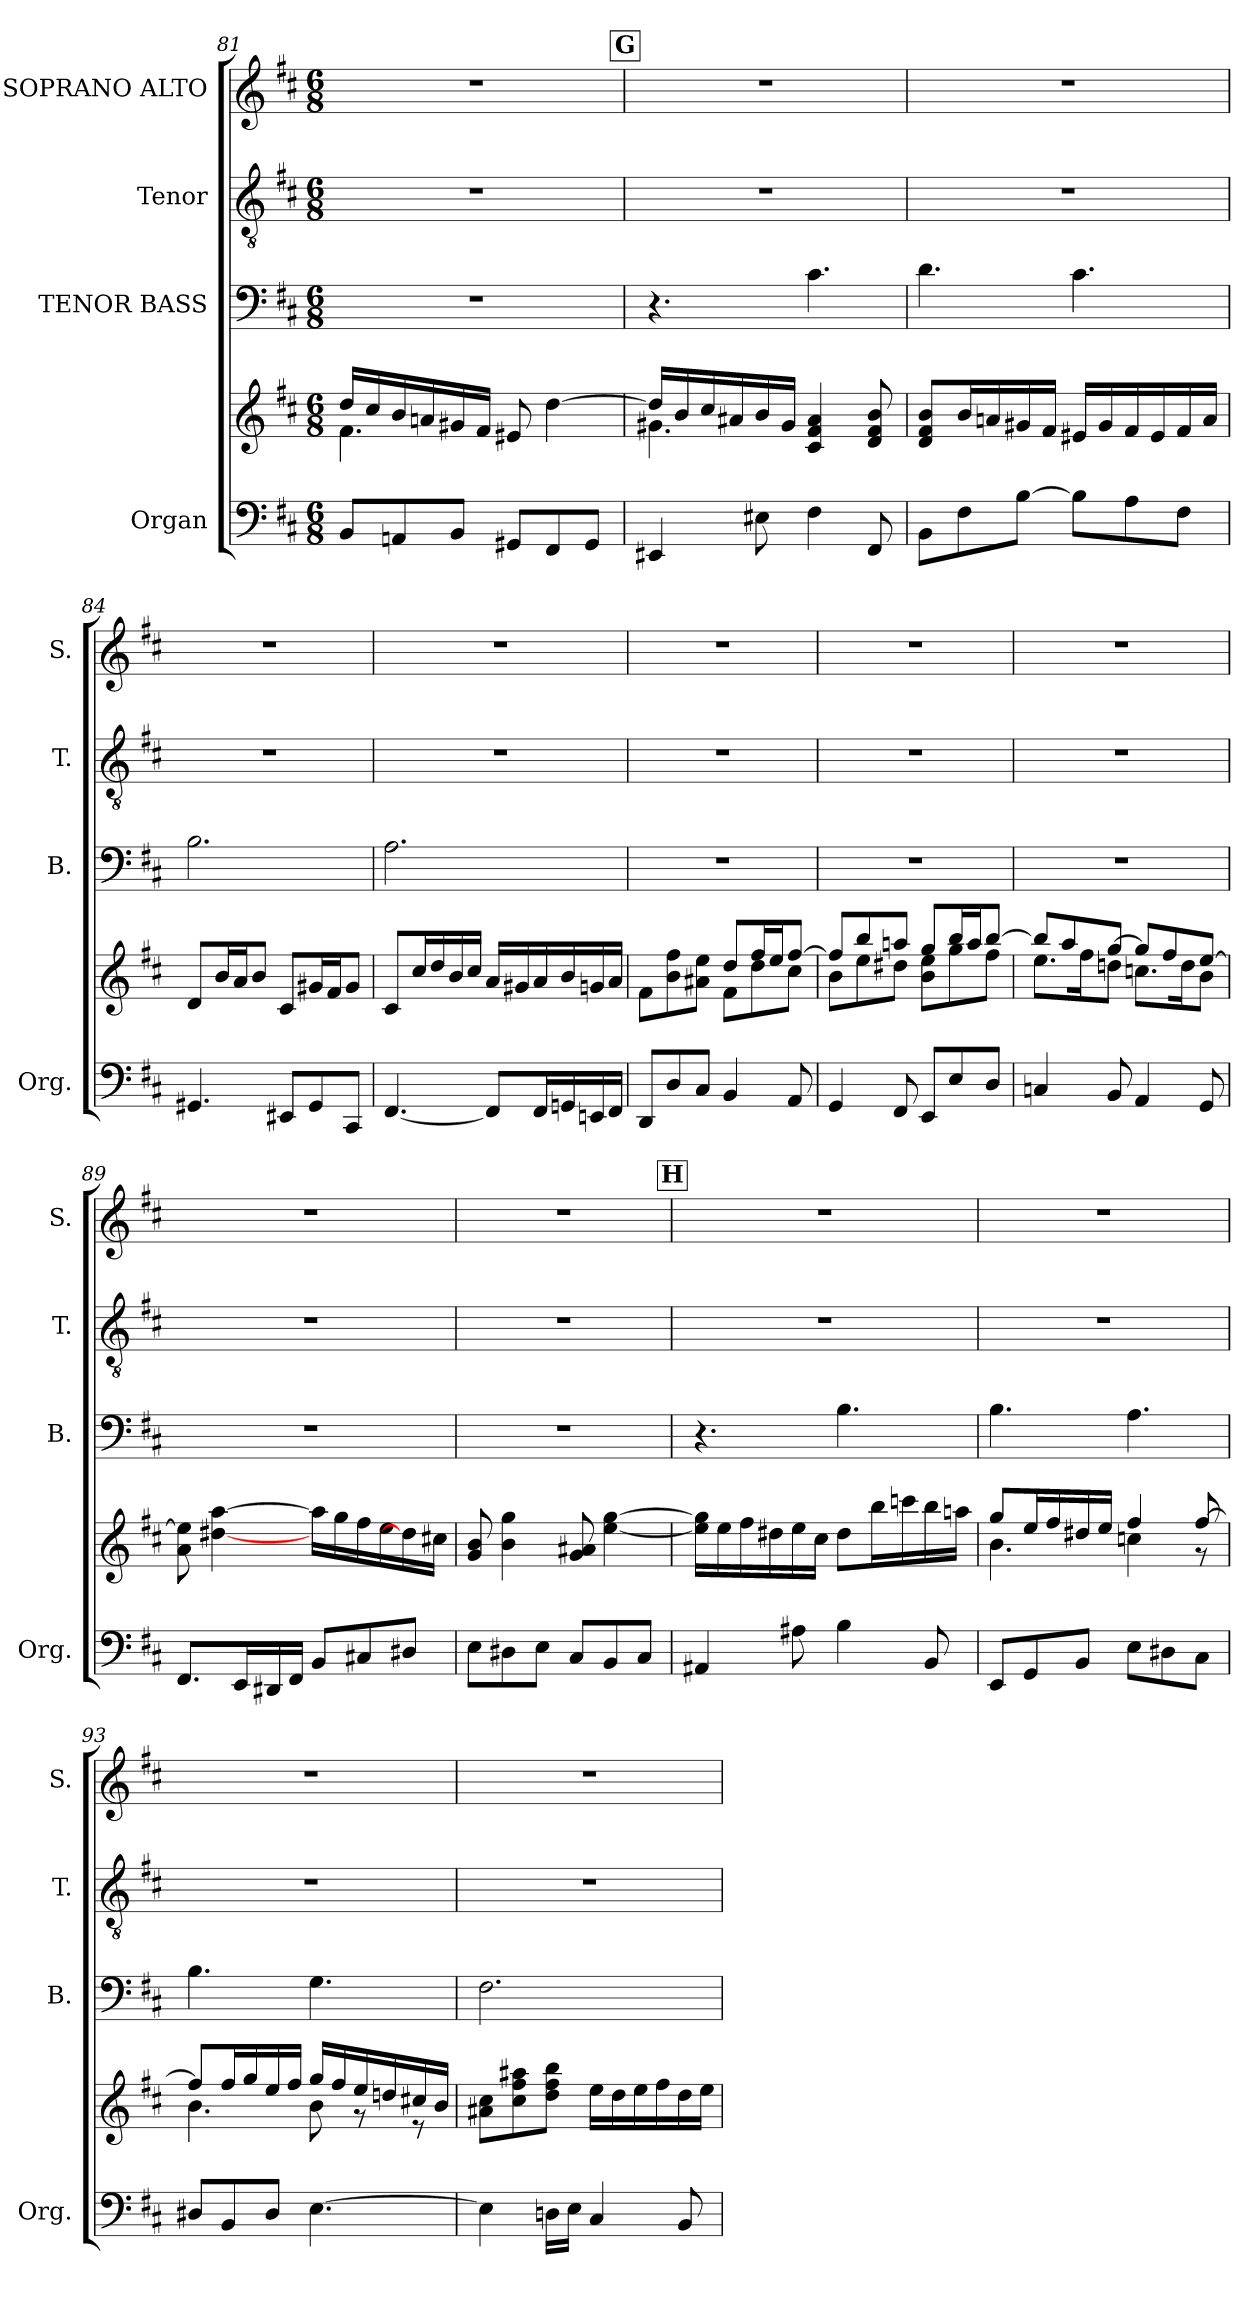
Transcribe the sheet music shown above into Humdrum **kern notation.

**kern	**kern	**kern	**kern	**kern
*part4	*part4	*part3	*part2	*part1
*staff5	*staff4	*staff3	*staff2	*staff1
*I"Organ	*	*I"TENOR BASS	*I"Tenor	*I"SOPRANO ALTO
*I'Org.	*	*I'B.	*I'T.	*I'S.
!!LO:LB:g=z
*clefF4	*clefG2	*clefF4	*clefGv2	*clefG2
*	*	*	*ITrd7c12	*
*k[f#c#]	*k[f#c#]	*k[f#c#]	*k[f#c#]	*k[f#c#]
*D:	*D:	*D:	*D:	*D:
*M6/8	*M6/8	*M6/8	*M6/8	*M6/8
=81	=81	=81	=81	=81
*	*^	*	*	*
!	!	!	!LO:N:vis=1	!LO:N:vis=1	!LO:N:vis=1
8BBi/L	16ddi/LL	4.f#i\	2.r	2.r	2.r
.	16cc#i/	.	.	.	.
8AAni/	16bi/	.	.	.	.
.	16ani/	.	.	.	.
8BBi/J	16g#Xi/	.	.	.	.
.	16f#i/JJ	.	.	.	.
8GG#Xi/L	8e#Xi/	4.ryy	.	.	.
8FF#i/	[4ddi\	.	.	.	.
8GG#i/J	.	.	.	.	.
!!LO:REH:place=s1:B:color=#000000:enc=box:fs=17.1407:t=G
=82	=82	=82	=82	=82	=82
!	!	!	!	!LO:N:vis=1	!LO:N:vis=1
4EE#Xi/	16ddi/LL]	4.g#Xi\	4.r	2.r	2.r
.	16bi/	.	.	.	.
.	16cc#i/	.	.	.	.
.	16a#Xi/	.	.	.	.
8E#Xi\	16bi/	.	.	.	.
.	16g#i/JJ	.	.	.	.
4F#i\	4c#i/ 4f#i 4a#i	4.ryy	4.c#i\	.	.
8FF#i/	8di/ 8f#i 8bi	.	.	.	.
*	*v	*v	*	*	*
=83	=83	=83	=83	=83
!	!	!	!LO:N:vis=1	!LO:N:vis=1
8BBi\L	8di/ 8f#i 8biL	4.di\	2.r	2.r
8F#i\	16bi/L	.	.	.
.	16ani/	.	.	.
[8Bi\J	16g#Xi/	.	.	.
.	16f#i/JJ	.	.	.
8Bi\L]	16e#Xi/LL	4.c#i\	.	.
.	16g#i/	.	.	.
8Ai\	16f#i/	.	.	.
.	16e#i/	.	.	.
8F#i\J	16f#i/	.	.	.
.	16ai/JJ	.	.	.
=84	=84	=84	=84	=84
!	!	!	!LO:N:vis=1	!LO:N:vis=1
4.GG#Xi/	8di/L	2.Bi\	2.r	2.r
.	16bi/L	.	.	.
.	16ai/J	.	.	.
.	8bi/J	.	.	.
8EE#Xi/L	8c#i/L	.	.	.
8GG#i/	16g#Xi/L	.	.	.
.	16f#i/J	.	.	.
8CC#i/J	8g#i/J	.	.	.
=85	=85	=85	=85	=85
!	!	!	!LO:N:vis=1	!LO:N:vis=1
[4.FF#i/	8c#i/L	2.Ai\	2.r	2.r
.	16cc#i/L	.	.	.
.	16ddi/	.	.	.
.	16bi/	.	.	.
.	16cc#i/JJ	.	.	.
8FF#i/L]	16ai/LL	.	.	.
.	16g#Xi/	.	.	.
16FF#i/L	16ai/	.	.	.
16GGni/	16bi/	.	.	.
16EEni/	16gni/	.	.	.
16FF#i/JJ	16ai/JJ	.	.	.
!!LO:LB:g=z
=86	=86	=86	=86	=86
*	*^	*	*	*
!	!	!	!LO:N:vis=1	!LO:N:vis=1	!LO:N:vis=1
8DDi/L	8f#i\L	4.ryy	2.r	2.r	2.r
8Di/	8bi\ 8ff#i	.	.	.	.
8C#i/J	8a#Xi\ 8eeiJ	.	.	.	.
4BBi/	8ddi/L	8f#i\L	.	.	.
.	16ff#i/L	8ddi\	.	.	.
.	16eei/J	.	.	.	.
8AAi/	[8ff#i/J	8cc#i\J	.	.	.
=87	=87	=87	=87	=87	=87
!	!	!	!LO:N:vis=1	!LO:N:vis=1	!LO:N:vis=1
4GGi/	8ff#i/L]	8bi\L	2.r	2.r	2.r
.	8bbi/	8eei\	.	.	.
8FF#i/	8aani/J	8dd#Xi\J	.	.	.
8EEi/L	8ggi/L	8bi\ 8eeiL	.	.	.
8Ei/	16bbi/L	8ggi\	.	.	.
.	16aai/J	.	.	.	.
8Di/J	[8bbi/J	8ff#i\J	.	.	.
=88	=88	=88	=88	=88	=88
!	!	!	!LO:N:vis=1	!LO:N:vis=1	!LO:N:vis=1
4Cni/	8bbi/L]	8.eei\L	2.r	2.r	2.r
.	8aai/	.	.	.	.
.	.	16ff#i\k	.	.	.
8BBi/	[8ggi/J	8ddni\J	.	.	.
4AAi/	8ggi/L]	8.ccni\L	.	.	.
.	8ff#i/	.	.	.	.
.	.	16ddi\k	.	.	.
8GGi/	[8eei/J	8bi\J	.	.	.
=89	=89	=89	=89	=89	=89
!	!	!	!LO:N:vis=1	!LO:N:vis=1	!LO:N:vis=1
*	*v	*v	*	*	*
8.FF#i/L	8ai\ 8eei]	2.r	2.r	2.r
.	[4dd#Xi\ [4aai	.	.	.
16EEi/L	.	.	.	.
16DD#Xi/	.	.	.	.
16FF#i/JJ	.	.	.	.
8BBi/L	16aai\LL]	.	.	.
.	16ggi\	.	.	.
8C#Xi/	16ff#i\	.	.	.
.	16eei\	.	.	.
8D#Xi/J	16dd#i\]	.	.	.
.	16cc#Xi\JJ	.	.	.
=90	=90	=90	=90	=90
!	!	!LO:N:vis=1	!LO:N:vis=1	!LO:N:vis=1
8Ei\L	8gi/ 8bi	2.r	2.r	2.r
8D#Xi\	4bi\ 4ggi	.	.	.
8Ei\J	.	.	.	.
8C#i/L	8gi/ 8a#Xi	.	.	.
8BBi/	[4eei\ [4ggi	.	.	.
8C#i/J	.	.	.	.
!!LO:LB:g=z
!!LO:REH:place=s1:B:color=#000000:enc=box:fs=17.1407:t=H
=91	=91	=91	=91	=91
!	!	!	!LO:N:vis=1	!LO:N:vis=1
4AA#Xi/	16eei\] 16ggi]LL	4.r	2.r	2.r
.	16eei\	.	.	.
.	16ff#i\	.	.	.
.	16dd#Xi\	.	.	.
8A#Xi\	16eei\	.	.	.
.	16cc#i\JJ	.	.	.
4Bi\	8dd#i\L	4.Bi\	.	.
.	16bbi\L	.	.	.
.	16cccni\	.	.	.
8BBi/	16bbi\	.	.	.
.	16aani\JJ	.	.	.
=92	=92	=92	=92	=92
*	*^	*	*	*
!	!	!	!	!LO:N:vis=1	!LO:N:vis=1
8EEi/L	8ggi/L	4.bi\	4.Bi\	2.r	2.r
8GGi/	16eei/L	.	.	.	.
.	16ff#i/	.	.	.	.
8BBi/J	16dd#Xi/	.	.	.	.
.	16eei/JJ	.	.	.	.
8Ei\L	4ff#i/	4ccni\	4.Ai\	.	.
8D#Xi\	.	.	.	.	.
8C#i\J	[8ff#i/	8r	.	.	.
=93	=93	=93	=93	=93	=93
!	!	!	!	!LO:N:vis=1	!LO:N:vis=1
8D#Xi/L	8ff#i/L]	4.bi\	4.Bi\	2.r	2.r
8BBi/	16ff#i/L	.	.	.	.
.	16ggi/	.	.	.	.
8D#i/J	16eei/	.	.	.	.
.	16ff#i/JJ	.	.	.	.
[4.Ei\	16ggi/LL	8bi\	4.Gi\	.	.
.	16ff#i/	.	.	.	.
.	16eei/	8r	.	.	.
.	16ddni/	.	.	.	.
.	16cc#Xi/	8r	.	.	.
.	16bi/JJ	.	.	.	.
*	*v	*v	*	*	*
=94	=94	=94	=94	=94
!	!	!	!LO:N:vis=1	!LO:N:vis=1
4Ei\]	8a#Xi\ 8cc#iL	2.F#i\	2.r	2.r
.	8cc#i\ 8ff#i 8aa#Xi	.	.	.
16Dni\LL	8ddi\ 8ff#i 8bbiJ	.	.	.
16Ei\JJ	.	.	.	.
4C#i/	16eei\LL	.	.	.
.	16ddi\	.	.	.
.	16eei\	.	.	.
.	16ff#i\	.	.	.
8BBi/	16ddi\	.	.	.
.	16eei\JJ	.	.	.
=	=	=	=	=
*-	*-	*-	*-	*-
